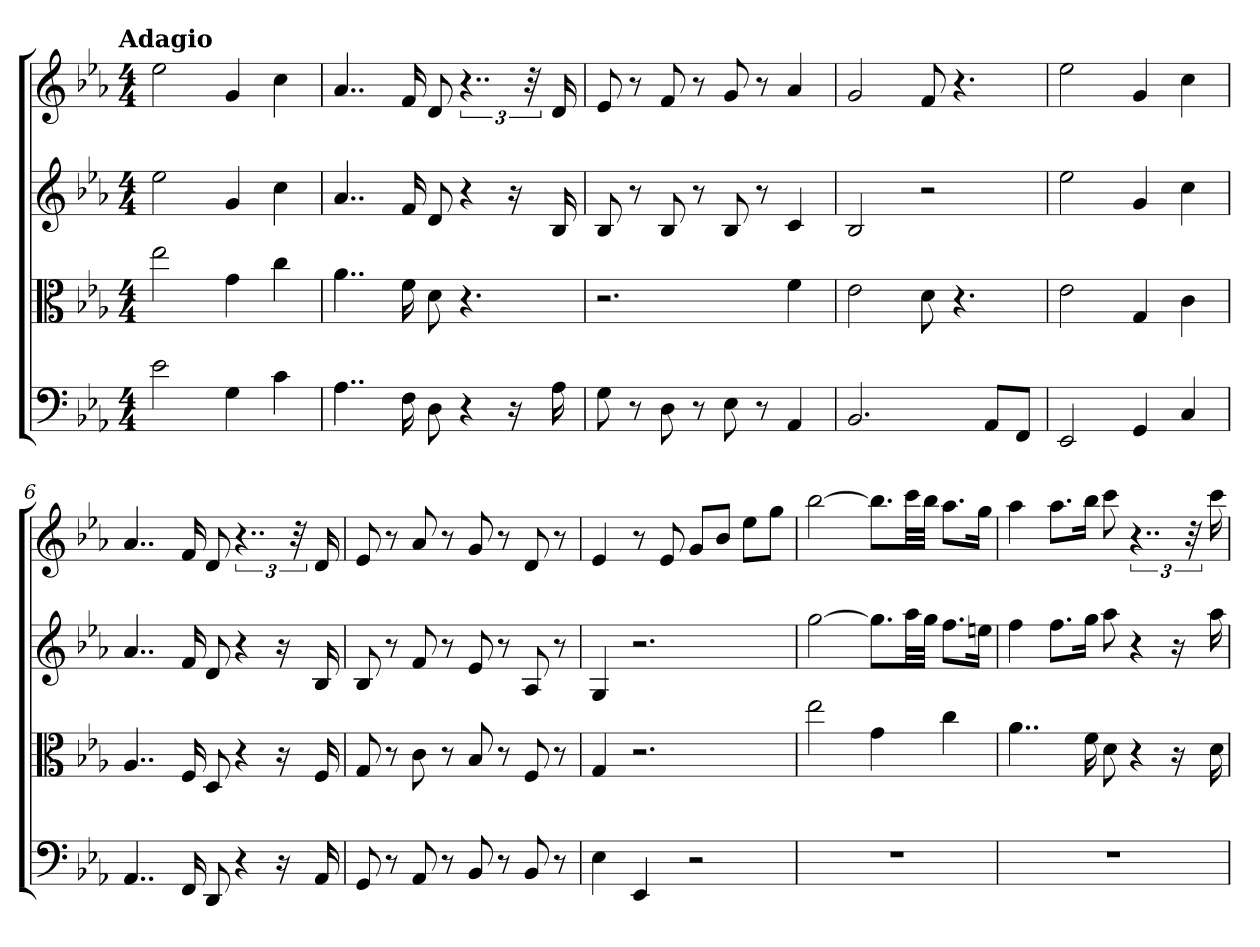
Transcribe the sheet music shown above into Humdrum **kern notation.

**kern	**kern	**kern	**kern
*part4	*part3	*part2	*part1
*staff4	*staff3	*staff2	*staff1
*clefF4	*clefC3	*	*
*k[b-e-a-]	*k[b-e-a-]	*k[b-e-a-]	*k[b-e-a-]
*E-:	*E-:	*E-:	*E-:
!!LO:TX:omd:t=Adagio
*M4/4	*M4/4	*M4/4	*M4/4
*MM56	*MM56	*MM56	*MM56
=	=	=	=
2e-	2ee-	2ee-	2ee-
4G	4g	4g	4g
4c	4cc	4cc	4cc
=2	=2	=2	=2
4..A-	4..a-	4..a-	4..a-
16F	16f	16f	16f
8D	8d	8d	8d
4r	4.r	4r	6..r
16r	.	16r	.
.	.	.	48r
16A-	.	16B-	16d
=3	=3	=3	=3
8G	2.r	8B-	8e-
8r	.	8r	8r
8D	.	8B-	8f
8r	.	8r	8r
8E-	.	8B-	8g
8r	.	8r	8r
4AA-	4f	4c	4a-
=4	=4	=4	=4
2.BB-	2e-	2B-	2g
.	8d	2r	8f
.	4.r	.	4.r
8AA-/L	.	.	.
8FF/J	.	.	.
=5	=5	=5	=5
2EE-	2e-	2ee-	2ee-
4GG	4G	4g	4g
4C	4c	4cc	4cc
=6	=6	=6	=6
4..AA-	4..A-	4..a-	4..a-
16FF	16F	16f	16f
8DD	8D	8d	8d
4r	4r	4r	6..r
16r	16r	16r	.
.	.	.	48r
16AA-	16F	16B-	16d
=7	=7	=7	=7
8GG	8G	8B-	8e-
8r	8r	8r	8r
8AA-	8c	8f	8a-
8r	8r	8r	8r
8BB-	8B-	8e-	8g
8r	8r	8r	8r
8BB-	8F	8A-	8d
8r	8r	8r	8r
=8	=8	=8	=8
4E-	4G	4G	4e-
4EE-	2.r	2.r	8r
.	.	.	8e-
2r	.	.	8gL
.	.	.	8b-J
.	.	.	8ee-L
.	.	.	8ggJ
=9	=9	=9	=9
1r	2ee-	[2gg	[2bb-
.	4g	8.ggL]	8.bb-L]
.	.	32aa-LL	32cccLL
.	.	32ggJJJ	32bb-JJJ
.	4cc	8.ffL	8.aa-L
.	.	16eenJk	16ggJk
=10	=10	=10	=10
1r	4..a-	4ff	4aa-
.	.	8.ffL	8.aa-L
.	16f	16ggJk	16bb-Jk
.	8d	8aa-	8ccc
.	4r	4r	6..r
.	16r	16r	.
.	.	.	48r
.	16d	16aa-	16ccc
=	=	=	=
*-	*-	*-	*-
